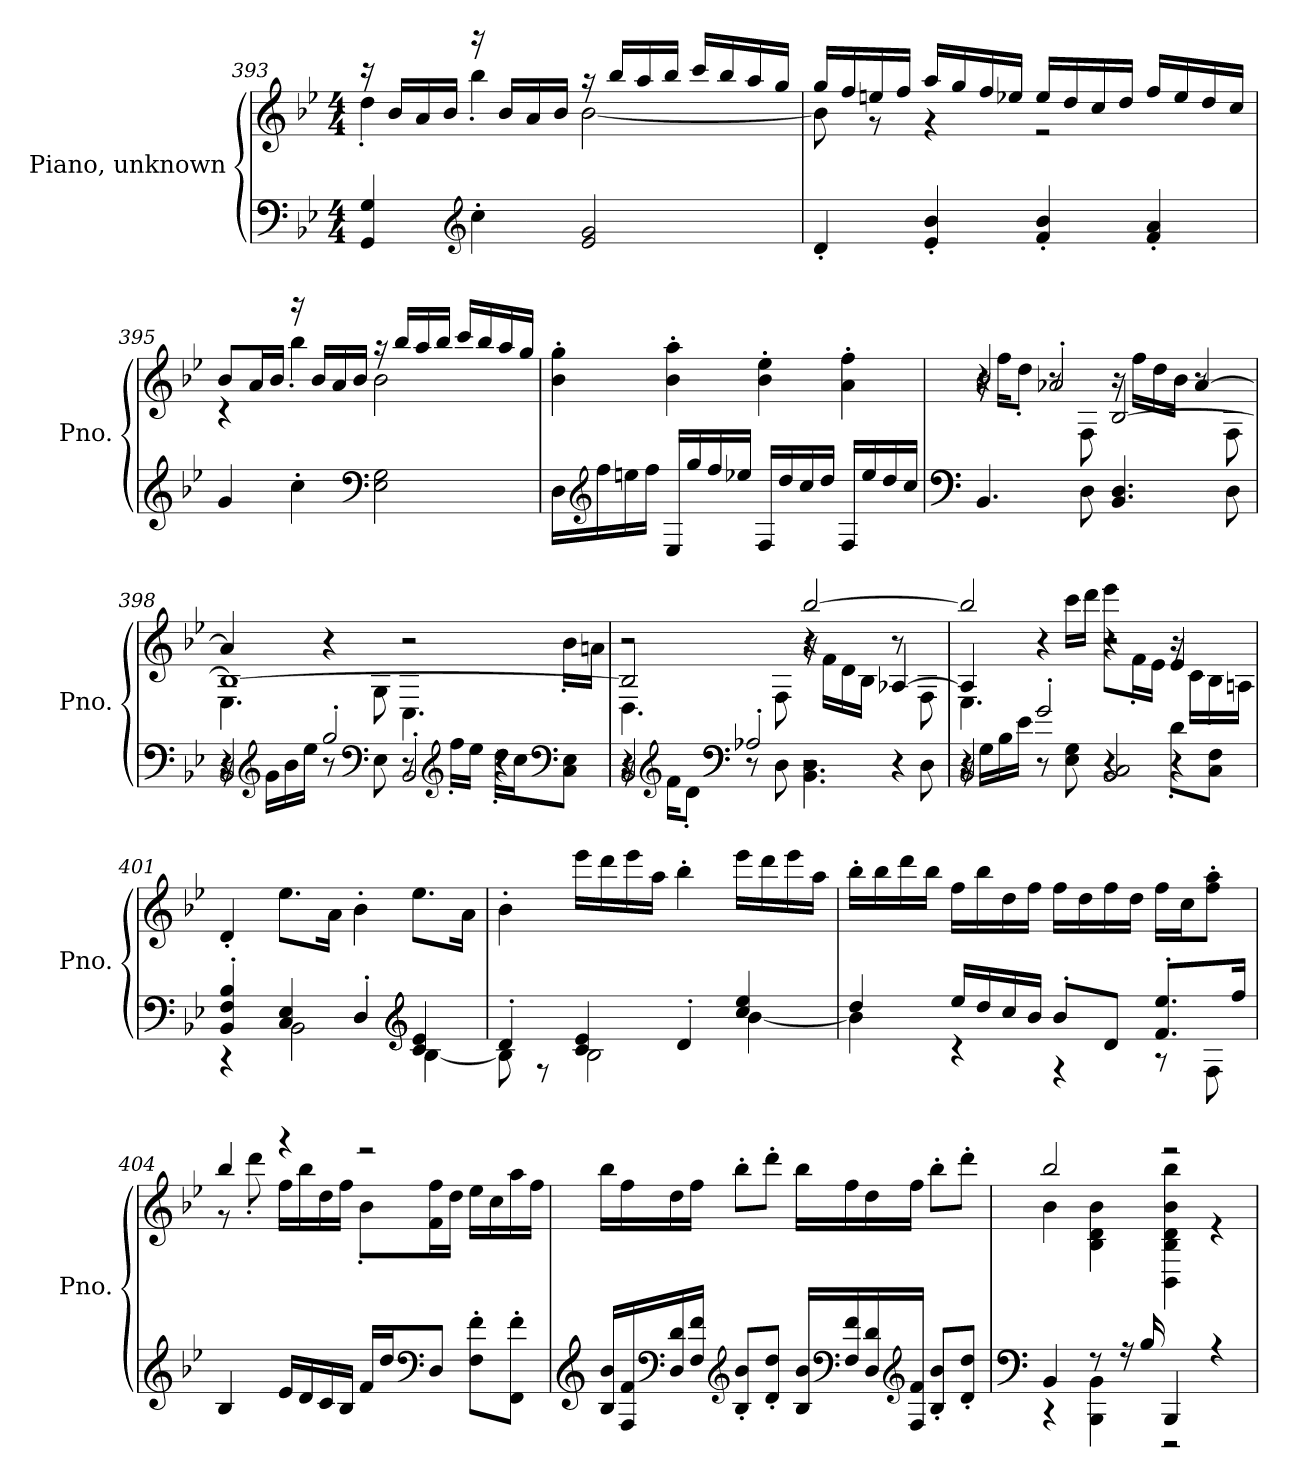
**kern	**kern
*part1	*part1
*staff2	*staff1
*I"Piano, unknown	*
*I'Pno.	*
*clefF4	*clefG2
*k[b-e-]	*k[b-e-]
*M4/4	*M4/4
=393	=393
*	*^
4GG/ 4G/	16r	4dd'\
.	16b-/LL	.
.	16a/	.
.	16b-/JJ	.
*clefG2	*	*
4cc'\	16r	4bb-'\
.	16b-/LL	.
.	16a/	.
.	16b-/JJ	.
2e-/ 2g/	16r	[2b-\
.	16bb-/LL	.
.	16aa/	.
.	16bb-/JJ	.
.	16ccc/LL	.
.	16bb-/	.
.	16aa/	.
.	16gg/JJ	.
!!LO:LB:g=z	!!
=394	=394	=394
4d'/	16gg/LL	8b-\]
.	16ff/	.
.	16een/	8r
.	16ff/JJ	.
4e-/' 4b-/'	16aa/LL	4r
.	16gg/	.
.	16ff/	.
.	16ee-X/JJ	.
4f/' 4b-/'	16ee-/LL	2r
.	16dd/	.
.	16cc/	.
.	16dd/JJ	.
4f/' 4a/'	16ff/LL	.
.	16ee-/	.
.	16dd/	.
.	16cc/JJ	.
=395	=395	=395
4g/	8b-/L	4r
.	16a/L	.
.	16b-/JJ	.
4cc'\	16r	4bb-'\
.	16b-/LL	.
.	16a/	.
.	16b-/JJ	.
*clefF4	*	*
2E-\ 2G\	16r	2b-\
.	16bb-/LL	.
.	16aa/	.
.	16bb-/JJ	.
.	16ccc/LL	.
.	16bb-/	.
.	16aa/	.
.	16gg/JJ	.
*	*v	*v
!!LO:PB:g=z
=396	=396
16D\LL	4b-\' 4gg\'
*clefG2	*
16ff\	.
16een\	.
16ff\JJ	.
16E-/LL	4b-\' 4aa\'
16gg/	.
16ff/	.
16ee-X/JJ	.
16F/LL	4b-\' 4ee-\'
16dd/	.
16cc/	.
16dd/JJ	.
16F/LL	4a\' 4ff\'
16ee-/	.
16dd/	.
16cc/JJ	.
=397	=397
*clefF4	*
*	*^
*	*	*^
4.BB-/	2b-/	16r	4r
.	.	16ff\KL	.
.	.	8dd'\J	.
.	.	8r	2a-X'/
8D\	.	8F\	.
4.BB-/ 4.D/	[2B-/	16r	.
.	.	16ff\LL	.
.	.	16dd\	.
.	.	16b-\JJ	.
.	.	8r	[4a-/
8D\	.	8F\	.
!!LO:LB:g=z	!!	!!
=398	=398	=398	=398
*^	*	*	*
*	*^	*	*	*
4r	16r	2BB-/	1B-_	4.E-\	4a-/]
*clefG2	*	*	*	*	*
.	16g\LL	.	.	.	.
.	16b-\	.	.	.	.
.	16ee-\JJ	.	.	.	.
2gg'/	8r	.	.	.	4r
*clefF4	*	*	*	*	*
.	8E-\	.	.	8G\	.
.	8r	2BB-'/	.	4.C\	2r
*clefG2	*	*	*	*	*
.	16ff'\LL	.	.	.	.
.	16ee-\JJ	.	.	.	.
4r	16dd'\LL	.	.	.	.
.	16cc\J	.	.	.	.
*clefF4	*	*	*	*	*
.	8C\ 8E-\J	.	.	16b-'\LL	.
.	.	.	.	16an\JJ	.
=399	=399	=399	=399	=399	=399
4r	16r	2BB-/	2B-/]	4.D\	2r
*clefG2	*	*	*	*	*
.	16f\KL	.	.	.	.
.	8d'\J	.	.	.	.
*clefF4	*	*	*	*	*
2A-X'/	8r	.	.	.	.
.	8D\	.	.	8F\	.
.	4.BB-\ 4.D\	2r	[2bb-/	16r	4r
.	.	.	.	16f\LL	.
.	.	.	.	16d\	.
.	.	.	.	16B-\JJ	.
4r	.	.	.	8r	[4A-X/
.	8D\	.	.	8F\	.
!!LO:LB:g=z	!!	!!
=400	=400	=400	=400	=400	=400
4r	16r	2BB-/	2bb-/]	4.E-\	4A-/]
.	16G\LL	.	.	.	.
.	16B-\	.	.	.	.
.	16e-\JJ	.	.	.	.
2g'/	8r	.	.	.	4r
.	8E-\ 8G\	.	.	16ccc\LL	.
.	.	.	.	16ddd\JJ	.
.	4r	2BB-/ 2C/	4r	8eee-\L	2r
.	.	.	.	16f'\L	.
.	.	.	.	16e-\JJ	.
4r	8d'\L	.	4e-/	16r	.
.	.	.	.	16c\LL	.
.	8C\ 8F\J	.	.	16B-'\	.
.	.	.	.	16An\JJ	.
*	*v	*v	*	*	*
*	*	*v	*v	*v
=401	=401	=401
4BB-/' 4F/' 4B-/'	4r	4d'/
4C/ 4E-/	2BB-\	8.ee-\L
.	.	16a\Jk
4D'/	.	4b-'\
*clefG2	*	*
4c/ 4e-/	[4B-\	8.ee-\L
.	.	16a\Jk
=402	=402	=402
4d'/	8B-\]	4b-'\
.	8r	.
4c/ 4e-/	2B-\	16eee-\LL
.	.	16ddd\
.	.	16eee-\
.	.	16aa\JJ
4d'/	.	4bb-'\
4cc/ 4ee-/	[4b-\	16eee-\LL
.	.	16ddd\
.	.	16eee-\
.	.	16aa\JJ
!!LO:LB:g=z
=403	=403	=403
4dd/	4b-\]	16bb-'\LL
.	.	16bb-\
.	.	16ddd\
.	.	16bb-\JJ
16ee-/LL	4r	16ff\LL
16dd/	.	16bb-\
16cc/	.	16dd\
16b-/JJ	.	16ff\JJ
8b-'/L	4r	16ff\LL
.	.	16dd\
8d/J	.	16ff\
.	.	16dd\JJ
8.f/' 8.ee-/'L	8r	16ff\LL
.	.	16cc\J
.	8F\	8ff\' 8aa\'J
16ff/Jk	.	.
*v	*v	*
=404	=404
*	*^
4B-/	4bb-/	8r
.	.	8ddd'\
16e-/LL	4r	16ff\LL
16d/	.	16bb-\
16c/	.	16dd\
16B-/JJ	.	16ff\JJ
16f/LL	2r	8b-'\L
16dd/J	.	.
*clefF4	*	*
8D/J	.	16f\ 16ff\L
.	.	16dd\JJ
8F\' 8f\'L	.	16ee-\LL
.	.	16cc\
8FF\' 8f\'J	.	16aa\
.	.	16ff\JJ
*	*v	*v
!!LO:LB:g=z
=405	=405
*clefG2	*
16B-/ 16b-/LL	16bb-\LL
16F/ 16f/	16ff\
*clefF4	*
16D/ 16d/	16dd\
16F/ 16f/JJ	16ff\JJ
*clefG2	*
8B-/' 8b-/'L	8bb-'\L
8d/' 8dd/'J	8ddd'\J
16B-/ 16b-/LL	16bb-\LL
*clefF4	*
16F/ 16f/	16ff\
16D/ 16d/	16dd\
*clefG2	*
16F/ 16f/JJ	16ff\JJ
8B-/' 8b-/'L	8bb-'\L
8d/' 8dd/'J	8ddd'\J
=406	=406
*clefF4	*
*^	*^
4BB-/	4r	2bb-/	4b-\
8r	4BBB-\ 4BB-\	.	4B-\ 4d\ 4b-\
16r	.	.	.
16B-/	.	.	.
4BBB-/	2r	2r	4BB-\ 4B-\ 4d\ 4b-\ 4bb-\
4r	.	.	4r
*v	*v	*	*
*	*v	*v
=	=
*-	*-
